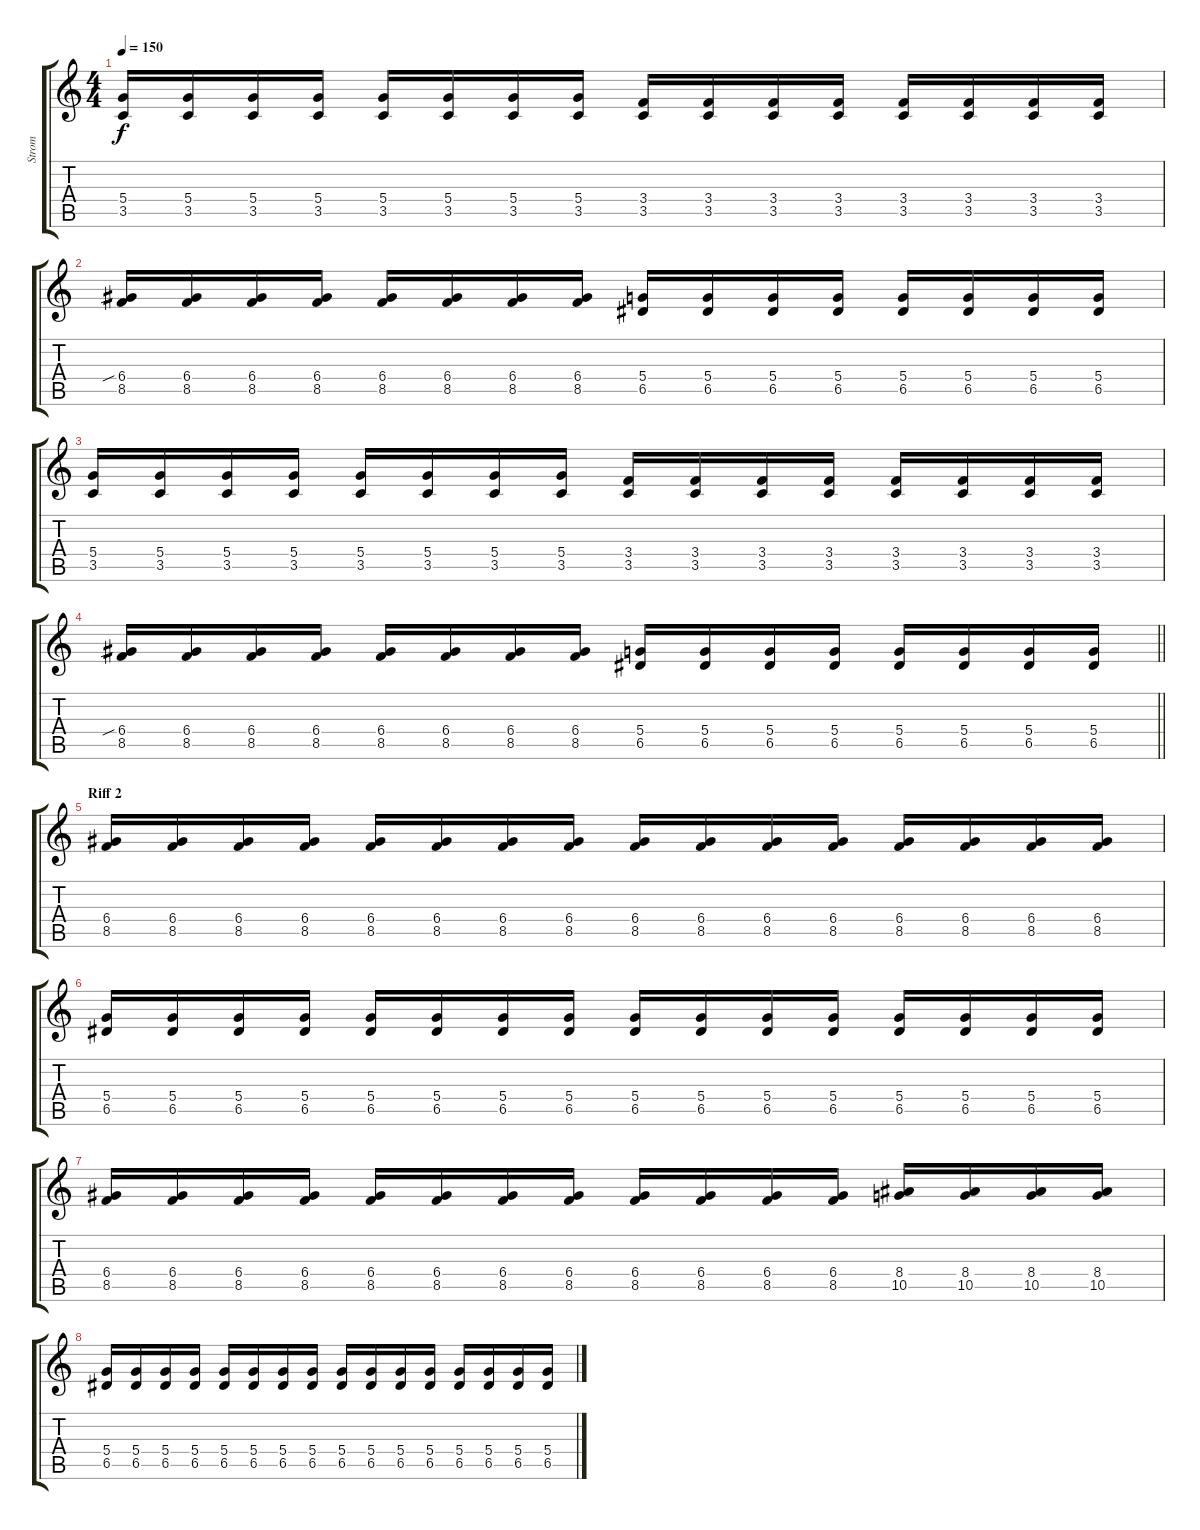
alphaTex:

\track ("Strom" "Strom") {instrument distortionguitar}
\staff {score tabs}
\tuning (E4 B3 G3 D3 A2 E2) {hide}
\ts (4 4)
\tempo 150
\clef g2
\ks c
(5.4 3.5).16{dy f} (5.4 3.5).16 (5.4 3.5).16 (5.4 3.5).16 (5.4 3.5).16 (5.4 3.5).16 (5.4 3.5).16 (5.4 3.5).16 (3.4 3.5).16 (3.4 3.5).16 (3.4 3.5).16 (3.4 3.5).16 (3.4 3.5).16 (3.4 3.5).16 (3.4 3.5).16 (3.4 3.5).16 |
(6.4{sib} 8.5).16 (6.4 8.5).16 (6.4 8.5).16 (6.4 8.5).16 (6.4 8.5).16 (6.4 8.5).16 (6.4 8.5).16 (6.4 8.5).16 (5.4 6.5).16 (5.4 6.5).16 (5.4 6.5).16 (5.4 6.5).16 (5.4 6.5).16 (5.4 6.5).16 (5.4 6.5).16 (5.4 6.5).16 |
(5.4 3.5).16 (5.4 3.5).16 (5.4 3.5).16 (5.4 3.5).16 (5.4 3.5).16 (5.4 3.5).16 (5.4 3.5).16 (5.4 3.5).16 (3.4 3.5).16 (3.4 3.5).16 (3.4 3.5).16 (3.4 3.5).16 (3.4 3.5).16 (3.4 3.5).16 (3.4 3.5).16 (3.4 3.5).16 |
\barLineRight lightlight
(6.4{sib} 8.5).16 (6.4 8.5).16 (6.4 8.5).16 (6.4 8.5).16 (6.4 8.5).16 (6.4 8.5).16 (6.4 8.5).16 (6.4 8.5).16 (5.4 6.5).16 (5.4 6.5).16 (5.4 6.5).16 (5.4 6.5).16 (5.4 6.5).16 (5.4 6.5).16 (5.4 6.5).16 (5.4 6.5).16 |
\section ("" "Riff 2")
(6.4 8.5).16 (6.4 8.5).16 (6.4 8.5).16 (6.4 8.5).16 (6.4 8.5).16 (6.4 8.5).16 (6.4 8.5).16 (6.4 8.5).16 (6.4 8.5).16 (6.4 8.5).16 (6.4 8.5).16 (6.4 8.5).16 (6.4 8.5).16 (6.4 8.5).16 (6.4 8.5).16 (6.4 8.5).16 |
(5.4 6.5).16 (5.4 6.5).16 (5.4 6.5).16 (5.4 6.5).16 (5.4 6.5).16 (5.4 6.5).16 (5.4 6.5).16 (5.4 6.5).16 (5.4 6.5).16 (5.4 6.5).16 (5.4 6.5).16 (5.4 6.5).16 (5.4 6.5).16 (5.4 6.5).16 (5.4 6.5).16 (5.4 6.5).16 |
(6.4 8.5).16 (6.4 8.5).16 (6.4 8.5).16 (6.4 8.5).16 (6.4 8.5).16 (6.4 8.5).16 (6.4 8.5).16 (6.4 8.5).16 (6.4 8.5).16 (6.4 8.5).16 (6.4 8.5).16 (6.4 8.5).16 (8.4 10.5).16 (8.4 10.5).16 (8.4 10.5).16 (8.4 10.5).16 |
(5.4 6.5).16 (5.4 6.5).16 (5.4 6.5).16 (5.4 6.5).16 (5.4 6.5).16 (5.4 6.5).16 (5.4 6.5).16 (5.4 6.5).16 (5.4 6.5).16 (5.4 6.5).16 (5.4 6.5).16 (5.4 6.5).16 (5.4 6.5).16 (5.4 6.5).16 (5.4 6.5).16 (5.4 6.5).16
